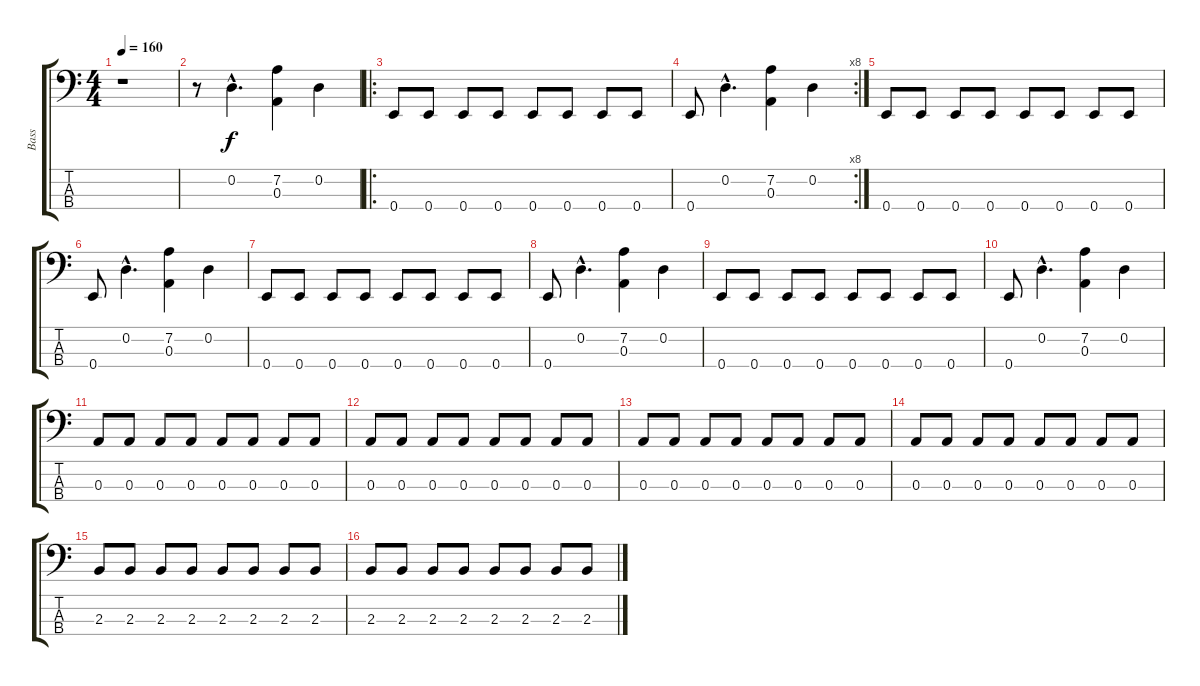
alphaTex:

\track ("Bass" "Bass") {instrument slapbass1}
\staff {score tabs}
\tuning (G2 D2 A1 E1) {hide}
\ts (4 4)
\tempo 160
\clef f4
\ks c
r.1{dy f instrument slapbass1} |
r.8 0.2{hac}.4{d} (7.2 0.3).4 0.2.4 |
\ro
0.4.8 0.4.8 0.4.8 0.4.8 0.4.8 0.4.8 0.4.8 0.4.8 |
\rc 8
0.4.8 0.2{hac}.4{d} (7.2 0.3).4 0.2.4 |
0.4.8 0.4.8 0.4.8 0.4.8 0.4.8 0.4.8 0.4.8 0.4.8 |
0.4.8 0.2{hac}.4{d} (7.2 0.3).4 0.2.4 |
0.4.8 0.4.8 0.4.8 0.4.8 0.4.8 0.4.8 0.4.8 0.4.8 |
0.4.8 0.2{hac}.4{d} (7.2 0.3).4 0.2.4 |
0.4.8 0.4.8 0.4.8 0.4.8 0.4.8 0.4.8 0.4.8 0.4.8 |
0.4.8 0.2{hac}.4{d} (7.2 0.3).4 0.2.4 |
0.3.8 0.3.8 0.3.8 0.3.8 0.3.8 0.3.8 0.3.8 0.3.8 |
0.3.8 0.3.8 0.3.8 0.3.8 0.3.8 0.3.8 0.3.8 0.3.8 |
0.3.8 0.3.8 0.3.8 0.3.8 0.3.8 0.3.8 0.3.8 0.3.8 |
0.3.8 0.3.8 0.3.8 0.3.8 0.3.8 0.3.8 0.3.8 0.3.8 |
2.3.8 2.3.8 2.3.8 2.3.8 2.3.8 2.3.8 2.3.8 2.3.8 |
2.3.8 2.3.8 2.3.8 2.3.8 2.3.8 2.3.8 2.3.8 2.3.8
